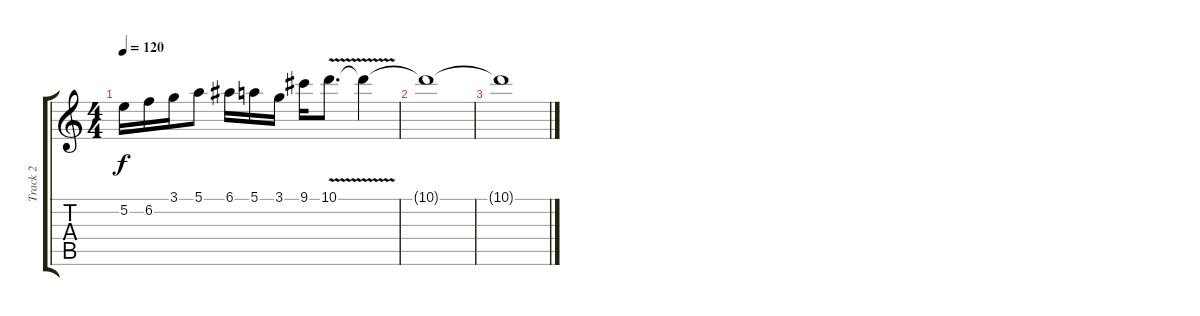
\track ("Track 2" "Track 2") {instrument overdrivenguitar}
\staff {score tabs}
\tuning (E4 B3 G3 D3 A2 E2) {hide}
\ts (4 4)
\tempo 120
\clef g2
\ks c
5.2.16{dy f} 6.2.16 3.1.16 5.1.8 6.1.16 5.1.16 3.1.16 9.1.16 10.1{v}.8{d} 10.1{t}.4 |
10.1{t}.1{volume 4} |
10.1{t}.1
